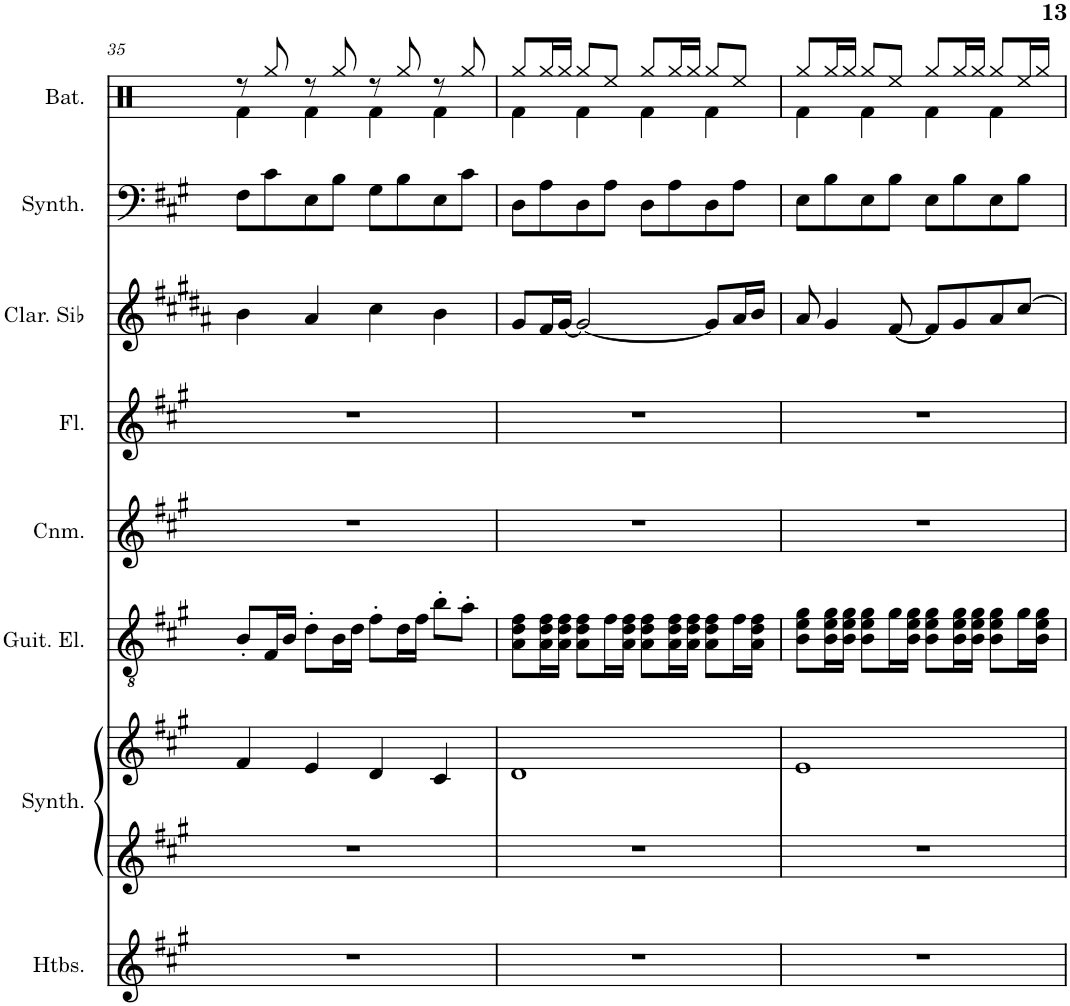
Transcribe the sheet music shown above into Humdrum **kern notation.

**kern	**kern	**kern	**kern	**kern	**kern	**kern	**kern	**kern
*part8	*part7	*part7	*part6	*part5	*part4	*part3	*part2	*part1
*staff9	*staff8	*staff7	*staff6	*staff5	*staff4	*staff3	*staff2	*staff1
*I"Hautbois, Oboe	*I"Synthétiseur Pad, Pad 7	*	*I"Guitare électrique, Clean guitar	*I"Cornemuse, Bagpipe	*I"Flûte, Flute	*I"Clarinette en Sib	*I"Synthétiseur d'effets, Synth bass (Lead 8)	*I"Batterie, Drums
*I'Htbs.	*I'Synth.	*	*I'Guit. El.	*I'Cnm.	*I'Fl.	*I'Clar. Sib	*I'Synth.	*I'Bat.
!!LO:PB:g=z
*clefG2	*clefG2	*clefG2	*clefGv2	*clefG2	*clefG2	*clefG2	*clefF4	*clefX
*	*	*	*	*Trd1c2	*	*Trd1c2	*	*
*k[f#c#g#]	*k[f#c#g#]	*k[f#c#g#]	*k[f#c#g#]	*k[f#c#g#]	*k[f#c#g#]	*k[f#c#g#d#a#]	*k[f#c#g#]	*k[]
*M4/4	*M4/4	*M4/4	*M4/4	*M4/4	*M4/4	*M4/4	*M4/4	*M4/4
=35	=35	=35	=35	=35	=35	=35	=35	=35
*	*	*	*	*	*	*	*	*^
1r	1r	4f#/	8B'/L	1r	1r	4b\	8F#\L	8r	4Rf\
.	.	.	16F#/L	.	.	.	8c#\	8Rgg/	.
.	.	.	16B/JJ	.	.	.	.	.	.
.	.	4e/	8d'\L	.	.	4a#/	8E\	8r	4Rf\
.	.	.	16B\L	.	.	.	8B\J	8Rgg/	.
.	.	.	16d\JJ	.	.	.	.	.	.
.	.	4d/	8f#'\L	.	.	4cc#\	8G#\L	8r	4Rf\
.	.	.	16d\L	.	.	.	8B\	8Rgg/	.
.	.	.	16f#\JJ	.	.	.	.	.	.
.	.	4c#/	8b'\L	.	.	4b\	8E\	8r	4Rf\
.	.	.	8a'\J	.	.	.	8c#\J	8Rgg/	.
=36	=36	=36	=36	=36	=36	=36	=36	=36	=36
1r	1r	1d	8A\ 8d\ 8f#\L	1r	1r	8g#/L	8D\L	8Rgg/L	4Rf\
.	.	.	16A\ 16d\ 16f#\L	.	.	16f#/L	8A\	16Rgg/L	.
.	.	.	16A\ 16d\ 16f#\JJ	.	.	[16g#/JJ	.	16Rgg/JJ	.
.	.	.	8A\ 8d\ 8f#\L	.	.	2g#/_	8D\	8Rgg/L	4Rf\
.	.	.	16f#\L	.	.	.	8A\J	8Ree/J	.
.	.	.	16A\ 16d\ 16f#\JJ	.	.	.	.	.	.
.	.	.	8A\ 8d\ 8f#\L	.	.	.	8D\L	8Rgg/L	4Rf\
.	.	.	16A\ 16d\ 16f#\L	.	.	.	8A\	16Rgg/L	.
.	.	.	16A\ 16d\ 16f#\JJ	.	.	.	.	16Rgg/JJ	.
.	.	.	8A\ 8d\ 8f#\L	.	.	8g#/L]	8D\	8Rgg/L	4Rf\
.	.	.	16f#\L	.	.	16a#/L	8A\J	8Ree/J	.
.	.	.	16A\ 16d\ 16f#\JJ	.	.	16b/JJ	.	.	.
=37	=37	=37	=37	=37	=37	=37	=37	=37	=37
1r	1r	1e	8B\ 8e\ 8g#\L	1r	1r	8a#/	8E\L	8Rgg/L	4Rf\
.	.	.	16B\ 16e\ 16g#\L	.	.	4g#/	8B\	16Rgg/L	.
.	.	.	16B\ 16e\ 16g#\JJ	.	.	.	.	16Rgg/JJ	.
.	.	.	8B\ 8e\ 8g#\L	.	.	.	8E\	8Rgg/L	4Rf\
.	.	.	16g#\L	.	.	[8f#/	8B\J	8Ree/J	.
.	.	.	16B\ 16e\ 16g#\JJ	.	.	.	.	.	.
.	.	.	8B\ 8e\ 8g#\L	.	.	8f#/L]	8E\L	8Rgg/L	4Rf\
.	.	.	16B\ 16e\ 16g#\L	.	.	8g#/	8B\	16Rgg/L	.
.	.	.	16B\ 16e\ 16g#\JJ	.	.	.	.	16Rgg/JJ	.
.	.	.	8B\ 8e\ 8g#\L	.	.	8a#/	8E\	8Rgg/L	4Rf\
.	.	.	16g#\L	.	.	[8cc#/J	8B\J	16Ree/L	.
.	.	.	16B\ 16e\ 16g#\JJ	.	.	.	.	16Rgg/JJ	.
*	*	*	*	*	*	*	*	*v	*v
=	=	=	=	=	=	=	=	=
*-	*-	*-	*-	*-	*-	*-	*-	*-
